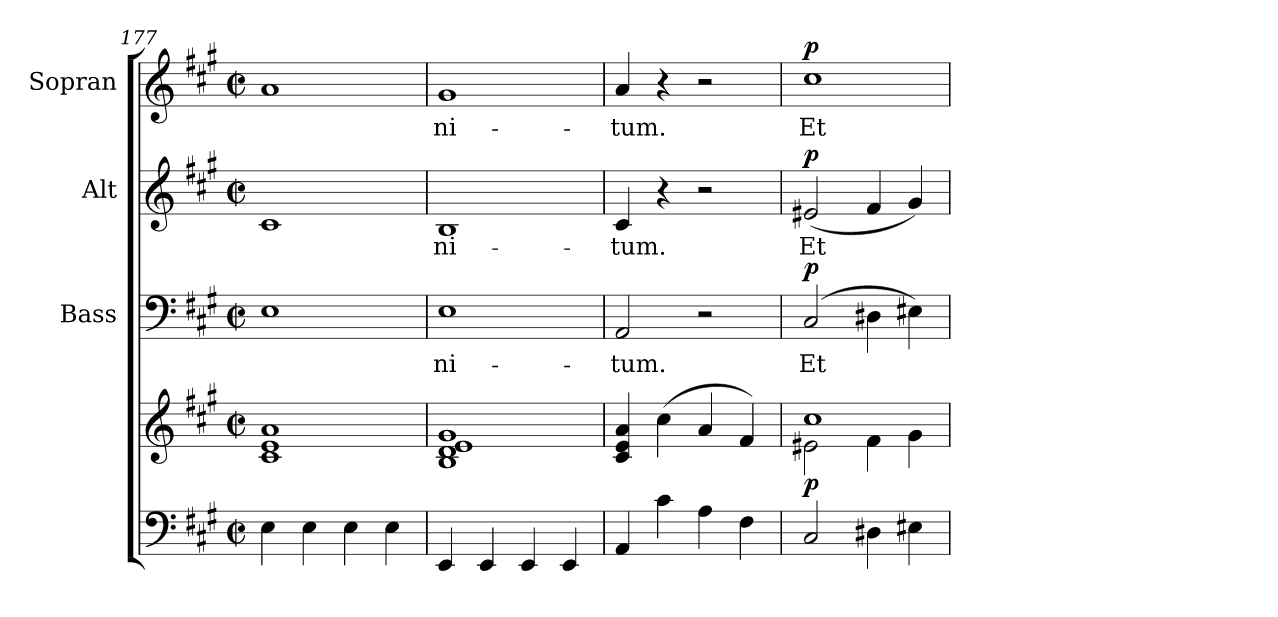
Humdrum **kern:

**kern	**kern	**dynam	**kern	**text	**dynam	**kern	**text	**dynam	**kern	**text	**dynam
*part4	*part4	*part4	*part3	*part3	*part3	*part2	*part2	*part2	*part1	*part1	*part1
*staff5	*staff4	*staff4/5	*staff3	*staff3	*staff3	*staff2	*staff2	*staff2	*staff1	*staff1	*staff1
*	*	*	*I"Bass	*	*	*I"Alt	*	*	*I"Sopran	*	*
*	*	*	*I'B.	*	*	*I'A.	*	*	*I'S.	*	*
*clefF4	*clefG2	*	*clefF4	*	*	*clefG2	*	*	*clefG2	*	*
*k[f#c#g#]	*k[f#c#g#]	*	*k[f#c#g#]	*	*	*k[f#c#g#]	*	*	*k[f#c#g#]	*	*
*A:	*A:	*	*A:	*	*	*A:	*	*	*A:	*	*
*M2/2	*M2/2	*	*M2/2	*	*	*M2/2	*	*	*M2/2	*	*
*met(c|)	*met(c|)	*	*met(c|)	*	*	*met(c|)	*	*	*met(c|)	*	*
=177	=177	=177	=177	=177	=177	=177	=177	=177	=177	=177	=177
4E\	1c# 1e 1a	.	1E	.	.	1c#	.	.	1a	.	.
4E\	.	.	.	.	.	.	.	.	.	.	.
4E\	.	.	.	.	.	.	.	.	.	.	.
4E\	.	.	.	.	.	.	.	.	.	.	.
=178	=178	=178	=178	=178	=178	=178	=178	=178	=178	=178	=178
!	!	!	!	!LO:LY:b	!	!	!LO:LY:b	!	!	!LO:LY:b	!
4EE/	1B 1d 1e 1g#	.	1E	-ni-	.	1B	-ni-	.	1g#	-ni-	.
4EE/	.	.	.	.	.	.	.	.	.	.	.
4EE/	.	.	.	.	.	.	.	.	.	.	.
4EE/	.	.	.	.	.	.	.	.	.	.	.
=179	=179	=179	=179	=179	=179	=179	=179	=179	=179	=179	=179
!	!	!	!	!LO:LY:b	!	!	!LO:LY:b	!	!	!LO:LY:b	!
4AA/	4c#/ 4e/ 4a/	.	2AA/	-tum.	.	4c#/	-tum.	.	4a/	-tum.	.
4c#\	(>4cc#\	.	.	.	.	4r	.	.	4r	.	.
4A\	4a/	.	2r	.	.	2r	.	.	2r	.	.
4F#\	4f#/)	.	.	.	.	.	.	.	.	.	.
=180	=180	=180	=180	=180	=180	=180	=180	=180	=180	=180	=180
*	*^	*	*	*	*	*	*	*	*	*	*
!	!	!	!LO:DY:b	!	!LO:LY:b	!LO:DY:a	!	!LO:LY:b	!LO:DY:a	!	!LO:LY:b	!LO:DY:a
2C#/	1cc#	2e#X\	p	(2C#/	Et	p	(<2e#X/	Et	p	1cc#	Et	p
4D#X\	.	4f#\	.	4D#X\	.	.	4f#/	.	.	.	.	.
4E#X\	.	4g#\	.	4E#X\)	.	.	4g#/)	.	.	.	.	.
*	*v	*v	*	*	*	*	*	*	*	*	*	*
=	=	=	=	=	=	=	=	=	=	=	=
*-	*-	*-	*-	*-	*-	*-	*-	*-	*-	*-	*-
